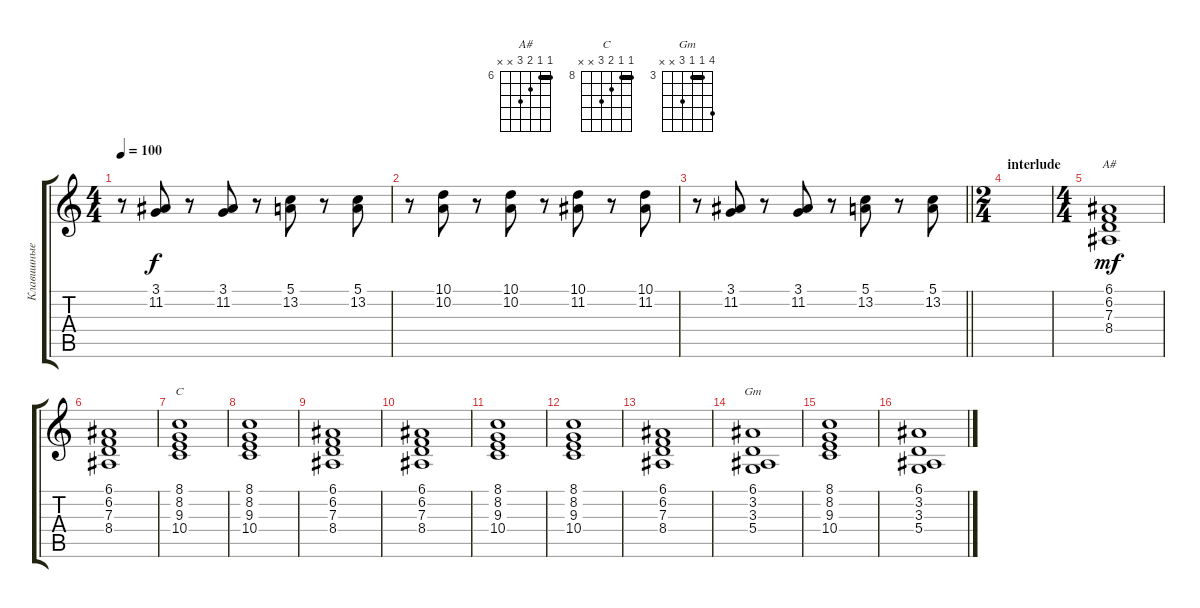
\track ("Клавишные" "Клавишные") {instrument stringensemble1}
\staff {score tabs}
\tuning (E4 B3 G3 D3 A2 E2) {hide}
\chord ("A#" 6 6 7 8 x x) {firstfret 6 barre 6}
\chord ("C" 8 8 9 10 x x) {firstfret 8 barre 8}
\chord ("Gm" 6 3 3 5 x x) {firstfret 3 barre 3}
\ts (4 4)
\tempo 100
\clef g2
\ks c
r.8{dy f} (3.1 11.2).8 r.8 (3.1 11.2).8 r.8 (5.1 13.2).8 r.8 (5.1 13.2).8 |
r.8 (10.1 10.2).8 r.8 (10.1 10.2).8 r.8 (10.1 11.2).8 r.8 (10.1 11.2).8 |
\barLineRight lightlight
r.8 (3.1 11.2).8 r.8 (3.1 11.2).8 r.8 (5.1 13.2).8 r.8 (5.1 13.2).8 |
\ts (2 4)
\section ("" "interlude")
|
\ts (4 4)
(6.1 6.2 7.3 8.4).1{ch "A#" dy mf} |
(6.1 6.2 7.3 8.4).1 |
(8.1 8.2 9.3 10.4).1{ch "C"} |
(8.1 8.2 9.3 10.4).1 |
(6.1 6.2 7.3 8.4).1 |
(6.1 6.2 7.3 8.4).1 |
(8.1 8.2 9.3 10.4).1 |
(8.1 8.2 9.3 10.4).1 |
(6.1 6.2 7.3 8.4).1 |
(6.1 3.2 3.3 5.4).1{ch "Gm"} |
(8.1 8.2 9.3 10.4).1 |
(6.1 3.2 3.3 5.4).1
